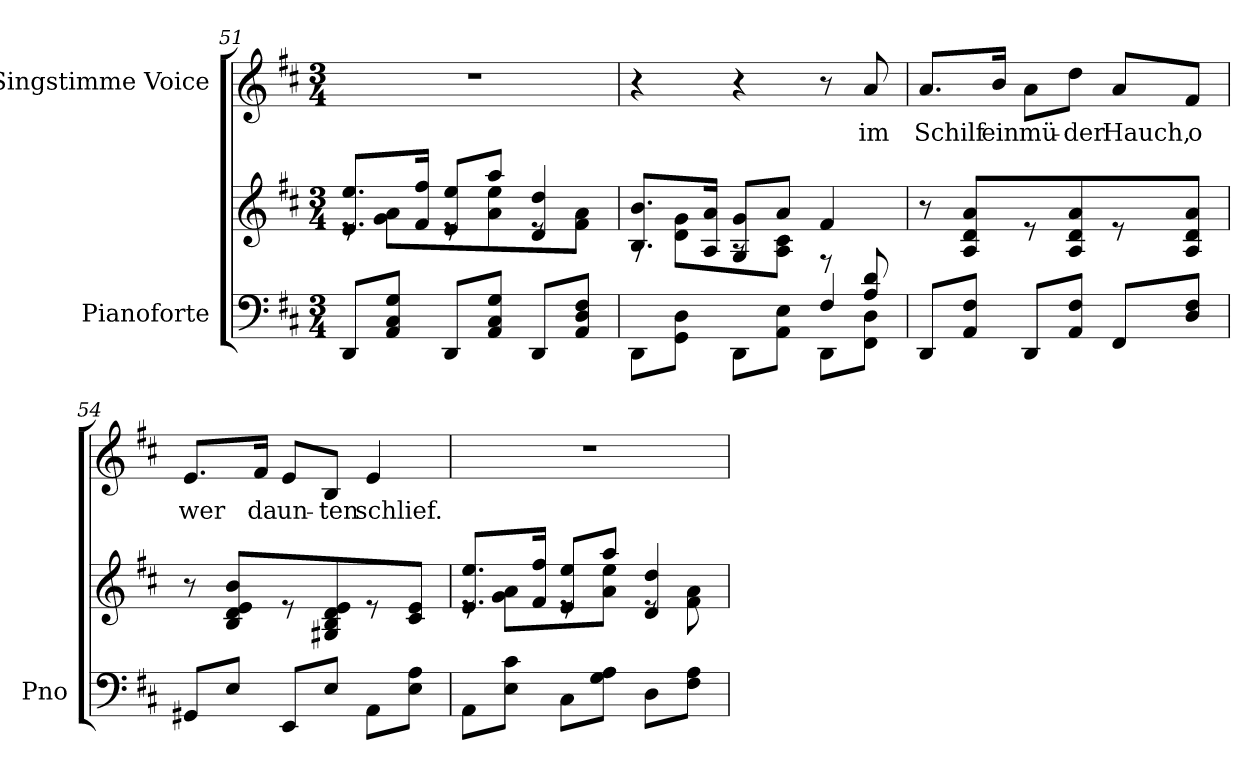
**kern	**kern	**kern	**text
*part2	*part2	*part1	*part1
*staff3	*staff2	*staff1	*staff1
*I"Pianoforte	*	*I"Singstimme Voice	*
*I'Pno	*	*	*
*clefF4	*clefG2	*clefG2	*
*k[f#c#]	*k[f#c#]	*k[f#c#]	*
*M3/4	*M3/4	*M3/4	*
=51	=51	=51	=51
*	*^	*	*
8DD/L	8.e/ 8.ee/L	8re	2.r	.
8AA/ 8C#/ 8G/J	.	8g\ 8a\L	.	.
.	16f#/ 16ff#/Jk	.	.	.
8DD/L	8e/ 8ee/L	8re	.	.
8AA/ 8C#/ 8G/J	8aa/J	8a\ 8ee\	.	.
8DD/L	4d/ 4dd/	8re	.	.
8AA/ 8D/ 8F#/J	.	8f#\ 8a\J	.	.
=52	=52	=52	=52	=52
*^	*	*	*	*
*	*^	*	*	*	*
8DD\L	2ryy	2ryy	8.B/ 8.b/L	8rA	4r	.
8GG\ 8D\J	.	.	.	8d\ 8g\L	.	.
.	.	.	16A/ 16a/Jk	.	.	.
8DD\L	.	.	8G/ 8g/L	8rA	4r	.
8AA\ 8E\J	.	.	8a/J	8A\ 8c#\J	.	.
8DD\L	8rg	4F#/	4f#/	4ryy	8r	.
!	!	!	!	!	!	!LO:LY:b
8FF#\ 8D\J	8A/ 8d/	.	.	.	8a/	im
*	*v	*v	*	*	*	*
*	*	*v	*v	*	*
=53	=53	=53	=53	=53
!	!	!	!	!LO:LY:b
*v	*v	*	*	*
8DD/L	8r	8.a/L	Schilf
8AA/ 8F#/J	8A/ 8d/ 8a/L	.	.
!	!	!	!LO:LY:b
.	.	16b/Jk	ein
!	!	!	!LO:LY:b
8DD/L	8r	8a\L	mü-
!	!	!	!LO:LY:b
8AA/ 8F#/J	8A/ 8d/ 8a/	8dd\J	-der
!	!	!	!LO:LY:b
8FF#/L	8r	8a/L	Hauch,
!	!	!	!LO:LY:b
8D/ 8F#/J	8A/ 8d/ 8a/J	8f#/J	o
=54	=54	=54	=54
!	!	!	!LO:LY:b
8GG#X/L	8r	8.e/L	wer
8E/J	8B/ 8d/ 8e/ 8b/L	.	.
!	!	!	!LO:LY:b
.	.	16f#/Jk	da
!	!	!	!LO:LY:b
8EE/L	8r	8e/L	un-
!	!	!	!LO:LY:b
8E/J	8G#X/ 8B/ 8d/ 8e/	8B/J	-ten
!	!	!	!LO:LY:b
8AA\L	8r	4e/	schlief.
8E\ 8A\J	8c#/ 8e/J	.	.
!!LO:PB:g=z
=55	=55	=55	=55
*	*^	*	*
8AA\L	8.e/ 8.ee/L	8re	2.r	.
8E\ 8c#\J	.	8g\ 8a\L	.	.
.	16f#/ 16ff#/Jk	.	.	.
8C#\L	8e/ 8ee/L	8re	.	.
8G\ 8A\J	8aa/J	8a\ 8ee\J	.	.
8D\L	4d/ 4dd/	8re	.	.
8F#\ 8A\J	.	8f#\ 8a\	.	.
*	*v	*v	*	*
=	=	=	=
*-	*-	*-	*-
